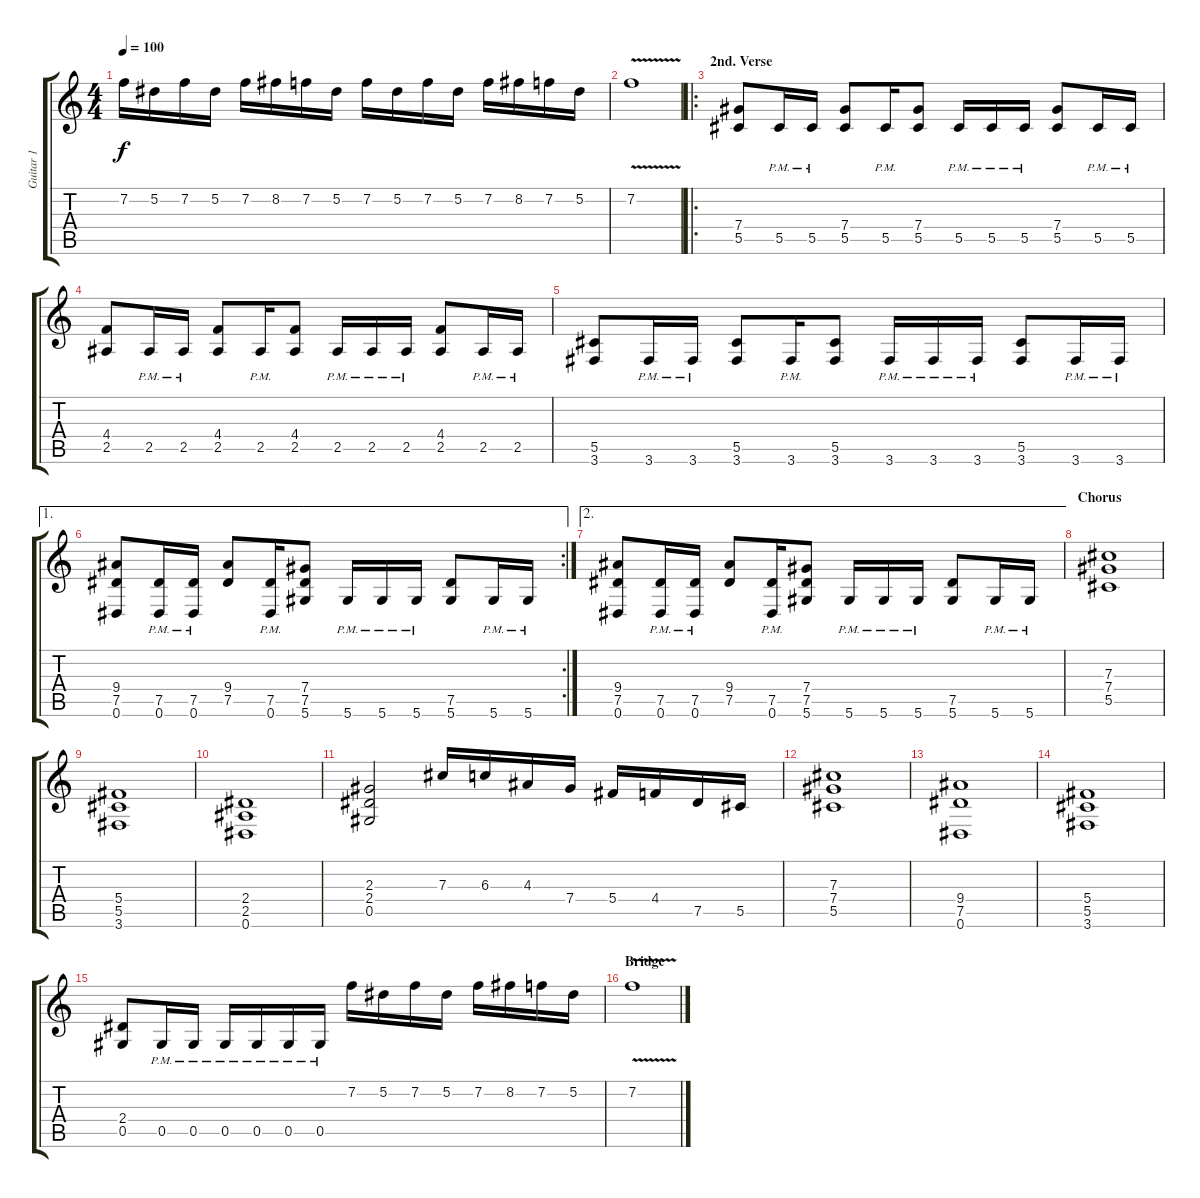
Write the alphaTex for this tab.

\track ("Guitar 1" "Guitar 1") {instrument distortionguitar}
\staff {score tabs}
\tuning (Eb4 Bb3 Gb3 Db3 Ab2 Eb2) {hide}
\ts (4 4)
\tempo 100
\clef g2
\ks c
7.2.16{dy f} 5.2.16 7.2.16 5.2.16 7.2.16 8.2.16 7.2.16 5.2.16 7.2.16 5.2.16 7.2.16 5.2.16 7.2.16 8.2.16 7.2.16 5.2.16 |
7.2{v}.1 |
\ro
\section ("" "2nd. Verse")
(7.4 5.5).8 5.5{pm}.16 5.5{pm}.16 (7.4 5.5).8 5.5{pm}.16 (7.4 5.5).8 5.5{pm}.16 5.5{pm}.16 5.5{pm}.16 (7.4 5.5).8 5.5{pm}.16 5.5{pm}.16 |
(4.4 2.5).8 2.5{pm}.16 2.5{pm}.16 (4.4 2.5).8 2.5{pm}.16 (4.4 2.5).8 2.5{pm}.16 2.5{pm}.16 2.5{pm}.16 (4.4 2.5).8 2.5{pm}.16 2.5{pm}.16 |
(5.5 3.6).8 3.6{pm}.16 3.6{pm}.16 (5.5 3.6).8 3.6{pm}.16 (5.5 3.6).8 3.6{pm}.16 3.6{pm}.16 3.6{pm}.16 (5.5 3.6).8 3.6{pm}.16 3.6{pm}.16 |
\ae 1
\rc 2
(9.4 7.5 0.6).8 (7.5{pm} 0.6{pm}).16 (7.5{pm} 0.6{pm}).16 (9.4 7.5).8 (7.5{pm} 0.6{pm}).16 (7.4 7.5 5.6).8 5.6{pm}.16 5.6{pm}.16 5.6{pm}.16 (7.5 5.6).8 5.6{pm}.16 5.6{pm}.16 |
\ae 2
(9.4 7.5 0.6).8 (7.5{pm} 0.6{pm}).16 (7.5{pm} 0.6{pm}).16 (9.4 7.5).8 (7.5{pm} 0.6{pm}).16 (7.4 7.5 5.6).8 5.6{pm}.16 5.6{pm}.16 5.6{pm}.16 (7.5 5.6).8 5.6{pm}.16 5.6{pm}.16 |
\section ("" "Chorus")
(7.3 7.4 5.5).1 |
(5.4 5.5 3.6).1 |
(2.4 2.5 0.6).1 |
(2.3 2.4 0.5).2 7.3.16 6.3.16 4.3.16 7.4.16 5.4.16 4.4.16 7.5.16 5.5.16 |
(7.3 7.4 5.5).1 |
(9.4 7.5 0.6).1 |
(5.4 5.5 3.6).1 |
(2.4 0.5).8 0.5{pm}.16 0.5{pm}.16 0.5{pm}.16 0.5{pm}.16 0.5{pm}.16 0.5{pm}.16 7.2.16 5.2.16 7.2.16 5.2.16 7.2.16 8.2.16 7.2.16 5.2.16 |
\section ("" "Bridge")
7.2{v}.1
